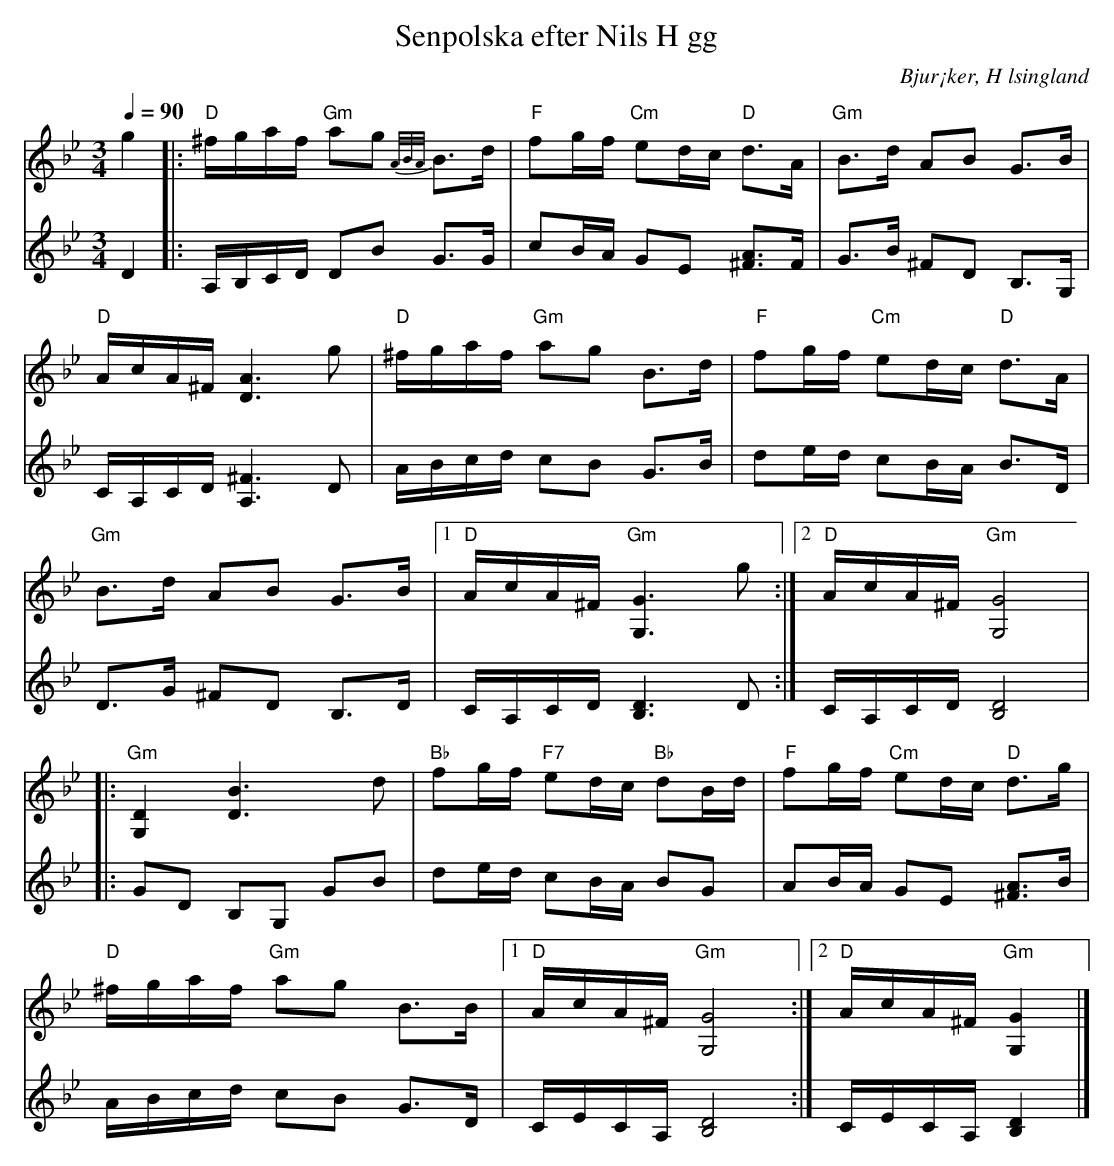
X:1
T: Senpolska efter Nils H gg
O: Bjur¡ker, H lsingland
M: 3/4
L: 1/8
Q: 1/4=90
K: Gm
V:1
g2 |: "D" ^f/g/a/f/ "Gm" ag {A/B/A/}B>d | "F" fg/f/ "Cm" ed/c/ "D" d>A | "Gm" B>d AB G>B |
"D" A/c/A/^F/ [A3D3] g | "D" ^f/g/a/f/ "Gm" ag B>d | "F" fg/f/ "Cm" ed/c/ "D" d>A |
"Gm" B>d AB G>B |1 "D" A/c/A/^F/ "Gm" [G,3G3] g :|2 "D" A/c/A/^F/ "Gm" [G,4G4] |
|: "Gm" [G,2D2] [D3B3] d | "Bb" fg/f/ "F7" ed/c/ "Bb" dB/d/ | "F" fg/f/ "Cm" ed/c/ "D" d>g |
"D" ^f/g/a/f/ "Gm" ag B>B |1 "D" A/c/A/^F/ "Gm" [G,4G4] :|2 "D" A/c/A/^F/ "Gm" [G,2G2] |]
V:2
D2 |: A,/B,/C/D/ DB G>G | cB/A/ GE [^FA]>F | G>B ^FD B,>G, |
C/A,/C/D/ [A,3^F3] D | A/B/c/d/ cB G>B | de/d/ cB/A/ B>D |
D>G ^FD B,>D |1 C/A,/C/D/ [B,3D3] D :|2 C/A,/C/D/ [B,4D4] |
|: GD B,G, GB | de/d/ cB/A/ BG | AB/A/ GE [^FA]>B|
A/B/c/d/ cB G>D |1 C/E/C/A,/ [B,4D4] :|2 C/E/C/A,/ [B,2D2] |]
